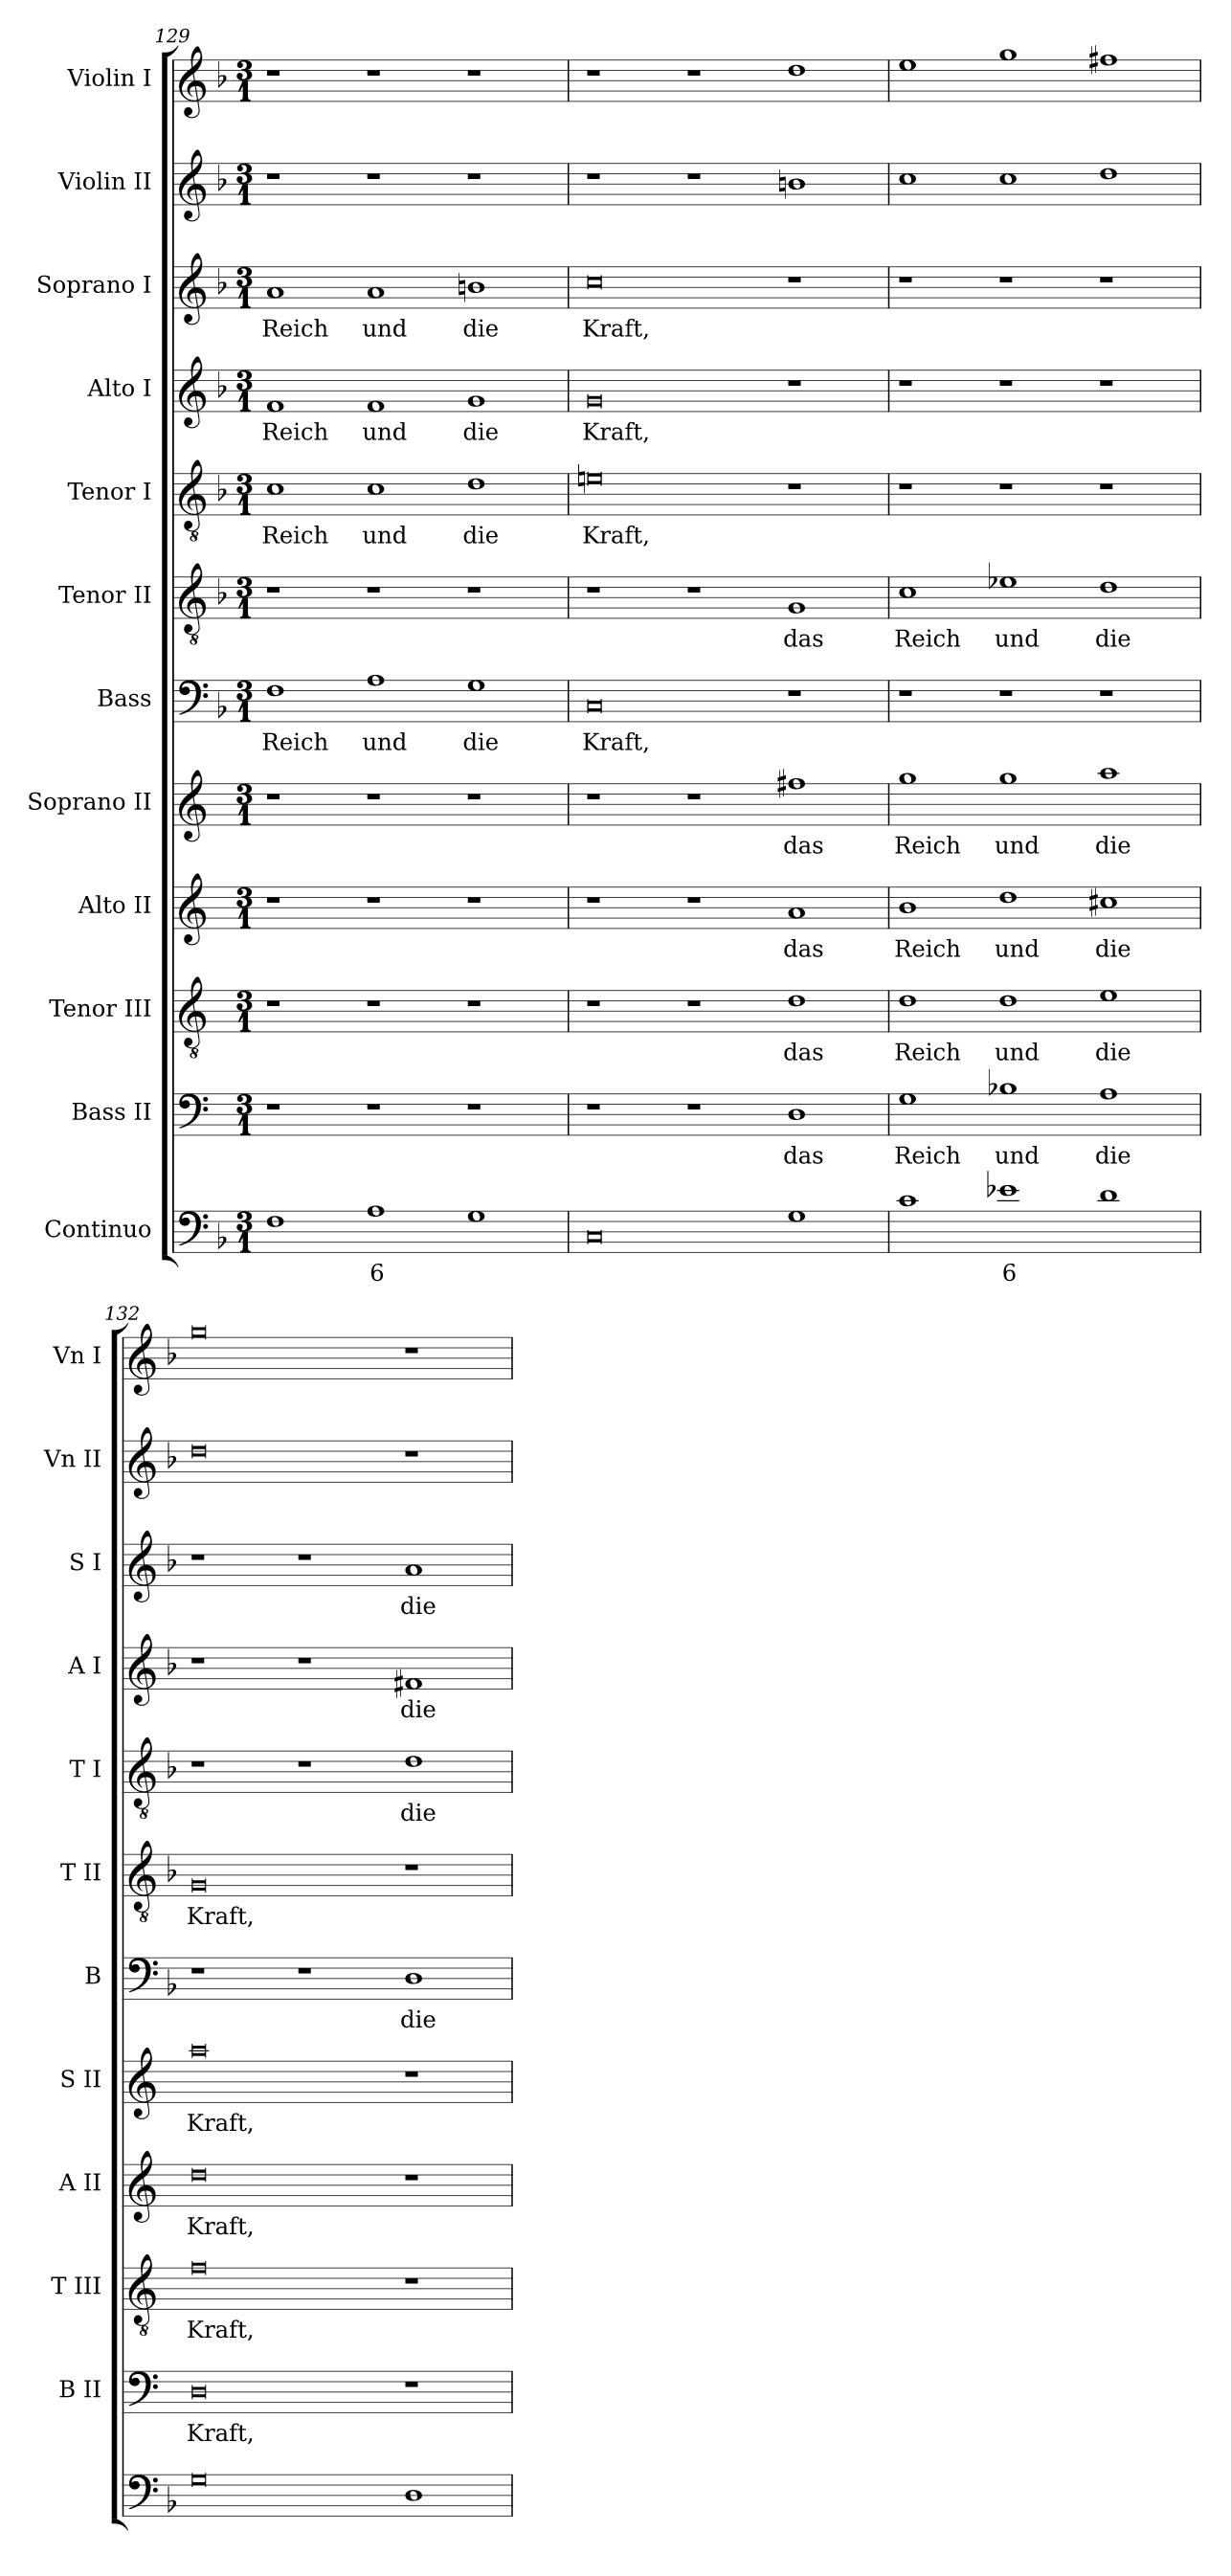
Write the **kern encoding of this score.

**kern	**text	**kern	**text	**kern	**text	**kern	**text	**kern	**text	**kern	**text	**kern	**text	**kern	**text	**kern	**text	**kern	**text	**kern	**kern
*part12	*part12	*part11	*part11	*part10	*part10	*part9	*part9	*part8	*part8	*part7	*part7	*part6	*part6	*part5	*part5	*part4	*part4	*part3	*part3	*part2	*part1
*staff12	*staff12	*staff11	*staff11	*staff10	*staff10	*staff9	*staff9	*staff8	*staff8	*staff7	*staff7	*staff6	*staff6	*staff5	*staff5	*staff4	*staff4	*staff3	*staff3	*staff2	*staff1
*I"Continuo	*	*I"Bass II	*	*I"Tenor III	*	*I"Alto II	*	*I"Soprano II	*	*I"Bass	*	*I"Tenor II	*	*I"Tenor I	*	*I"Alto I	*	*I"Soprano I	*	*I"Violin II	*I"Violin I
*	*	*I'B II	*	*I'T III	*	*I'A II	*	*I'S II	*	*I'B	*	*I'T II	*	*I'T I	*	*I'A I	*	*I'S I	*	*I'Vn II	*I'Vn I
!!LO:LB:g=z
*clefF4	*	*clefF4	*	*clefGv2	*	*clefG2	*	*clefG2	*	*clefF4	*	*clefGv2	*	*clefGv2	*	*clefG2	*	*clefG2	*	*clefG2	*clefG2
*	*	*ITrd4c7	*	*ITrd4c7	*	*ITrd4c7	*	*ITrd4c7	*	*	*	*	*	*	*	*	*	*	*	*	*
*k[b-]	*	*k[b-]	*	*k[b-]	*	*k[b-]	*	*k[b-]	*	*k[b-]	*	*k[b-]	*	*k[b-]	*	*k[b-]	*	*k[b-]	*	*k[b-]	*k[b-]
*F:	*	*F:	*	*F:	*	*F:	*	*F:	*	*F:	*	*F:	*	*F:	*	*F:	*	*F:	*	*F:	*F:
*M3/1	*	*M3/1	*	*M3/1	*	*M3/1	*	*M3/1	*	*M3/1	*	*M3/1	*	*M3/1	*	*M3/1	*	*M3/1	*	*M3/1	*M3/1
=129	=129	=129	=129	=129	=129	=129	=129	=129	=129	=129	=129	=129	=129	=129	=129	=129	=129	=129	=129	=129	=129
!	!	!	!	!	!	!	!	!	!	!	!LO:LY:b	!	!	!	!LO:LY:b	!	!LO:LY:b	!	!LO:LY:b	!	!
1F	.	1r	.	1r	.	1r	.	1r	.	1F	Reich	1r	.	1c	Reich	1f	Reich	1a	Reich	1r	1r
!	!LO:LY:b	!	!	!	!	!	!	!	!	!	!LO:LY:b	!	!	!	!LO:LY:b	!	!LO:LY:b	!	!LO:LY:b	!	!
1A	6	1r	.	1r	.	1r	.	1r	.	1A	und	1r	.	1c	und	1f	und	1a	und	1r	1r
!	!	!	!	!	!	!	!	!	!	!	!LO:LY:b	!	!	!	!LO:LY:b	!	!LO:LY:b	!	!LO:LY:b	!	!
1G	.	1r	.	1r	.	1r	.	1r	.	1G	die	1r	.	1d	die	1g	die	1bn	die	1r	1r
=130	=130	=130	=130	=130	=130	=130	=130	=130	=130	=130	=130	=130	=130	=130	=130	=130	=130	=130	=130	=130	=130
!	!	!	!	!	!	!	!	!	!	!	!LO:LY:b	!	!	!	!LO:LY:b	!	!LO:LY:b	!	!LO:LY:b	!	!
0C	.	1r	.	1r	.	1r	.	1r	.	0C	Kraft,	1r	.	0en	Kraft,	0g	Kraft,	0cc	Kraft,	1r	1r
.	.	1r	.	1r	.	1r	.	1r	.	.	.	1r	.	.	.	.	.	.	.	1r	1r
!	!	!	!LO:LY:b	!	!LO:LY:b	!	!LO:LY:b	!	!LO:LY:b	!	!	!	!LO:LY:b	!	!	!	!	!	!	!	!
1G	.	1GG	das	1G	das	1d	das	1bn	das	1r	.	1G	das	1r	.	1r	.	1r	.	1bn	1dd
=131	=131	=131	=131	=131	=131	=131	=131	=131	=131	=131	=131	=131	=131	=131	=131	=131	=131	=131	=131	=131	=131
!	!	!	!LO:LY:b	!	!LO:LY:b	!	!LO:LY:b	!	!LO:LY:b	!	!	!	!LO:LY:b	!	!	!	!	!	!	!	!
1c	.	1C	Reich	1G	Reich	1e	Reich	1cc	Reich	1r	.	1c	Reich	1r	.	1r	.	1r	.	1cc	1ee
!	!LO:LY:b	!	!LO:LY:b	!	!LO:LY:b	!	!LO:LY:b	!	!LO:LY:b	!	!	!	!LO:LY:b	!	!	!	!	!	!	!	!
1e-X	6	1E-X	und	1G	und	1g	und	1cc	und	1r	.	1e-X	und	1r	.	1r	.	1r	.	1cc	1gg
!	!	!	!LO:LY:b	!	!LO:LY:b	!	!LO:LY:b	!	!LO:LY:b	!	!	!	!LO:LY:b	!	!	!	!	!	!	!	!
1d	.	1D	die	1A	die	1f#X	die	1dd	die	1r	.	1d	die	1r	.	1r	.	1r	.	1dd	1ff#X
=132	=132	=132	=132	=132	=132	=132	=132	=132	=132	=132	=132	=132	=132	=132	=132	=132	=132	=132	=132	=132	=132
!	!	!	!LO:LY:b	!	!LO:LY:b	!	!LO:LY:b	!	!LO:LY:b	!	!	!	!LO:LY:b	!	!	!	!	!	!	!	!
0G	.	0GG	Kraft,	0B-	Kraft,	0g	Kraft,	0dd	Kraft,	1r	.	0G	Kraft,	1r	.	1r	.	1r	.	0dd	0gg
.	.	.	.	.	.	.	.	.	.	1r	.	.	.	1r	.	1r	.	1r	.	.	.
!	!	!	!	!	!	!	!	!	!	!	!LO:LY:b	!	!	!	!LO:LY:b	!	!LO:LY:b	!	!LO:LY:b	!	!
1D	.	1r	.	1r	.	1r	.	1r	.	1D	die	1r	.	1d	die	1f#X	die	1a	die	1r	1r
=	=	=	=	=	=	=	=	=	=	=	=	=	=	=	=	=	=	=	=	=	=
*-	*-	*-	*-	*-	*-	*-	*-	*-	*-	*-	*-	*-	*-	*-	*-	*-	*-	*-	*-	*-	*-
